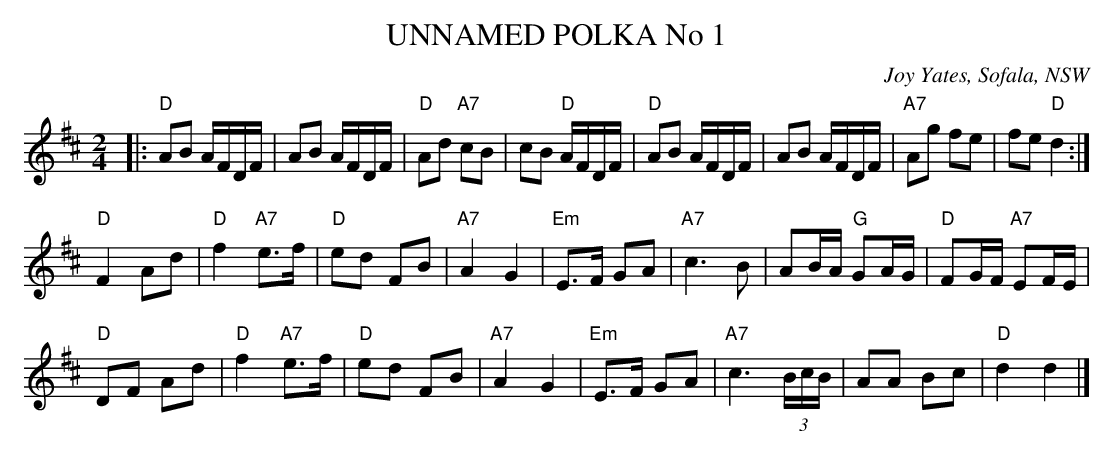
X:1
T: UNNAMED POLKA No 1
O: Joy Yates, Sofala, NSW
M: 2/4
L: 1/16
K: D
|:\
"D"A2B2 AFDF | A2B2 AFDF |\
"D"A2d2 "A7"c2B2 | c2B2 "D"AFDF |\
"D"A2B2 AFDF | A2B2 AFDF |\
"A7"A2g2 f2e2 | f2e2 "D"d4 :|
"D"F4 A2d2 | "D"f4 "A7"e3f |\
"D"e2d2 F2B2 | "A7"A4 G4 |\
"Em"E3F G2A2 | "A7"c6 B2 |\
A2BA "G"G2AG | "D"F2GF "A7"E2FE |
"D"D2F2 A2d2 | "D"f4 "A7"e3f |\
"D"e2d2 F2B2 | "A7"A4 G4 |\
"Em"E3F G2A2 | "A7"c6(3BcB |\
A2A2 B2c2 | "D"d4 d4 |]
